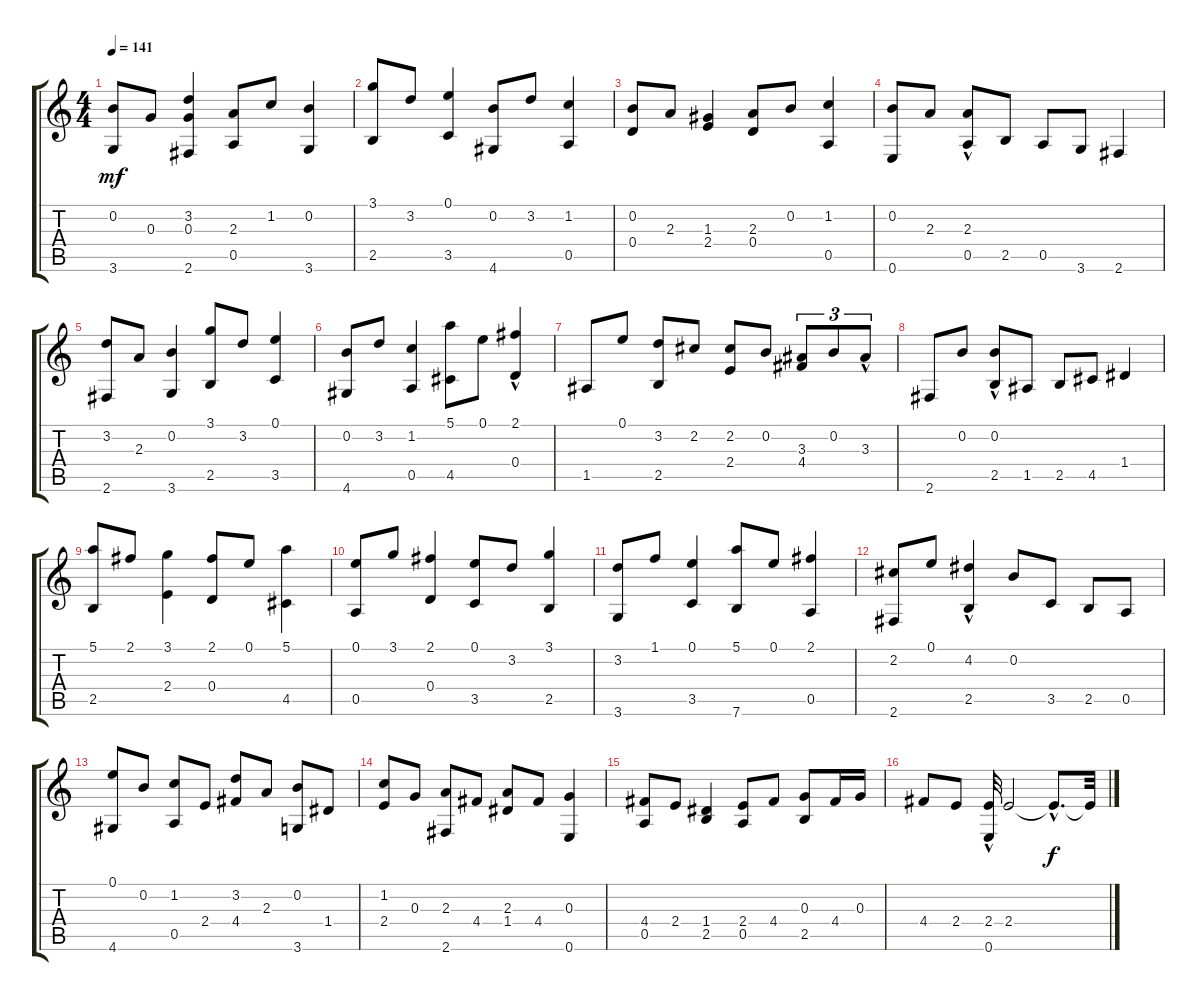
\track "" {instrument acousticguitarsteel}
\staff {score tabs}
\tuning (E4 B3 G3 D3 A2 E2) {hide}
\ts (4 4)
\tempo 141
\clef g2
\ks c
(0.2 3.6).8{dy mf} 0.3.8 (3.2 0.3 2.6).4 (2.3 0.5).8 1.2.8 (0.2 3.6).4 |
(3.1 2.5).8 3.2.8 (0.1 3.5).4 (0.2 4.6).8 3.2.8 (1.2 0.5).4 |
(0.2 0.4).8 2.3.8 (1.3 2.4).4 (2.3 0.4).8 0.2.8 (1.2 0.5).4 |
(0.2 0.6).8 2.3.8 (2.3{hac} 0.5).8 2.5.8 0.5.8 3.6.8 2.6.4 |
(3.2 2.6).8 2.3.8 (0.2 3.6).4 (3.1 2.5).8 3.2.8 (0.1 3.5).4 |
(0.2 4.6).8 3.2.8 (1.2 0.5).4 (5.1 4.5).8 0.1.8 (2.1{hac} 0.4).4 |
1.5.8 0.1.8 (3.2 2.5).8 2.2.8 (2.2 2.4).8 0.2.8 (3.3 4.4).8{tu (3 2)} 0.2.8{tu (3 2)} 3.3{hac}.8{tu (3 2)} |
2.6.8 0.2.8 (0.2{hac} 2.5).8 1.5.8 2.5.8 4.5.8 1.4.4 |
(5.1 2.5).8 2.1.8 (3.1 2.4).4 (2.1 0.4).8 0.1.8 (5.1 4.5).4 |
(0.1 0.5).8 3.1.8 (2.1 0.4).4 (0.1 3.5).8 3.2.8 (3.1 2.5).4 |
(3.2 3.6).8 1.1.8 (0.1 3.5).4 (5.1 7.6).8 0.1.8 (2.1 0.5).4 |
(2.2 2.6).8 0.1.8 (4.2 2.5{hac}).4 0.2.8 3.5.8 2.5.8 0.5.8 |
(0.1 4.6).8 0.2.8 (1.2 0.5).8 2.4.8 (3.2 4.4).8 2.3.8 (0.2 3.6).8 1.4.8 |
(1.2 2.4).8 0.3.8 (2.3 2.6).8 4.4.8 (2.3 1.4).8 4.4.8 (0.3 0.6).4 |
(4.4 0.5).8 2.4.8 (1.4 2.5).4 (2.4 0.5).8 4.4.8 (0.3 2.5).8 4.4.16 0.3.16 |
4.4.8 2.4.8 (2.4 0.6{hac}).32 2.4.2 2.4{hac t}.8{d dy f} 2.4{t}.32
